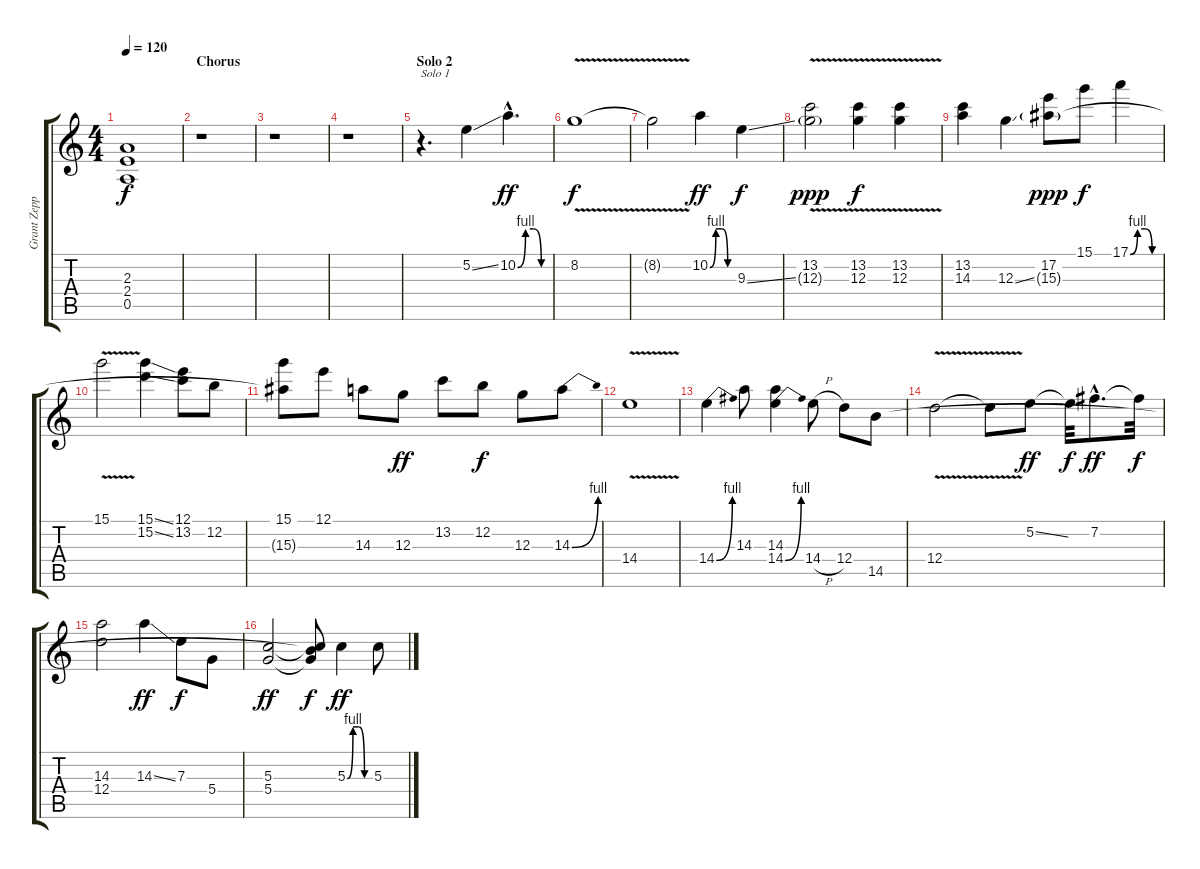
\track ("Grant Zeppelin " "Grant Zepp") {instrument overdrivenguitar}
\staff {score tabs}
\tuning (E4 B3 G3 D3 A2 E2) {hide}
\ts (4 4)
\tempo 120
\clef g2
\ks c
(2.3{t} 2.4{t} 0.5{t}).1{dy f} |
\section ("" "Chorus")
r.1 |
r.1 |
r.1 |
\section ("" "Solo 2")
r.4{d txt "Solo 1"} 5.2{ss}.4 10.2{be (custom 0 0 15 4 30 4 45 0 60 0) hac}.4{d dy ff} |
8.2{v}.1{dy f} |
8.2{t}.2 10.2{be (custom 0 0 15 4 30 4 45 0 60 0)}.4{dy ff} 9.3{ss}.4{dy f} |
(13.2{v} 12.3{v g}).2{dy ppp} (13.2{v} 12.3{v}).4{dy f} (13.2{v} 12.3{v}).4 |
(13.2 14.3).4 12.3{ss}.4 (17.2 15.3{g}).8{dy ppp} 15.1.8{dy f} 17.1{be (custom 0 0 15 4 30 4 45 0 60 0)}.4 |
15.1{v}.2 (15.1{ss} 15.2{ss}).4 (12.1 13.2).8 12.2.8 |
(15.1 15.3{t}).8 12.1.8 14.3.8 12.3.8{dy ff} 13.2.8 12.2.8{dy f} 12.3.8 14.3{be (bend 0 0 60 4)}.8 |
14.4{v}.1 |
14.4{be (bend 0 0 60 4)}.4 14.3.8 (14.3 14.4{be (bend 0 0 60 4)}).4 14.4{h}.8 12.4.8 14.5.8 |
12.4{v}.2 12.4{t}.8 5.2{ss}.8{dy ff} 5.2{t}.32{dy f} 7.2{hac}.8{d dy ff} 7.2{t}.32{dy f} |
(14.3 12.4).2 14.3{ss}.4{dy ff} 7.3.8{dy f} 5.4.8 |
(5.3 5.4).2{dy ff} (5.3{t} 5.4{t} 14.5{t}).8{dy f} 5.3{be (custom 0 0 15 4 30 4 45 0 60 0)}.4{dy ff} 5.3.8
